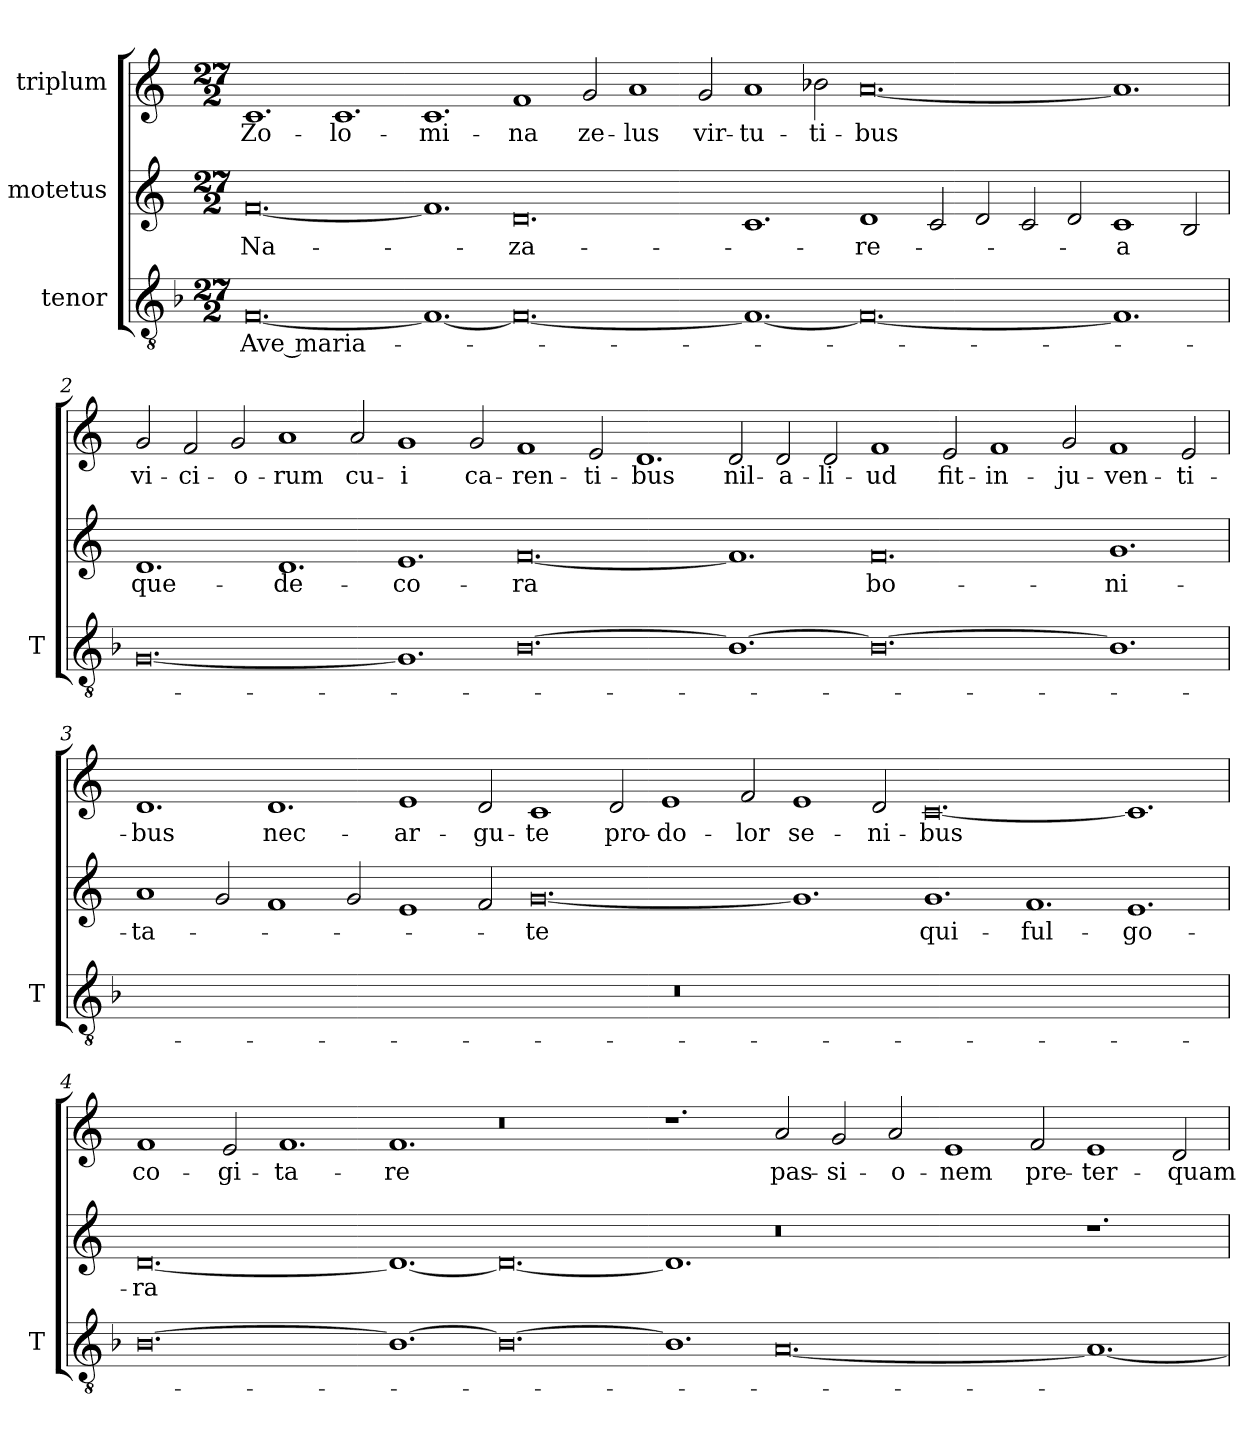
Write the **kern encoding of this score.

**kern	**text	**kern	**text	**kern	**text
*part3	*part3	*part2	*part2	*part1	*part1
*staff3	*staff3	*staff2	*staff2	*staff1	*staff1
*I"tenor	*	*I"motetus	*	*I"triplum	*
*I'T	*	*	*	*	*
*clefGv2	*	*clefG2	*	*clefG2	*
*k[b-]	*	*k[]	*	*k[]	*
*F:	*	*C:	*	*C:	*
*M27/2	*	*M27/2	*	*M27/2	*
=1	=1	=1	=1	=1	=1
[0.F/	Ave maria-	[0.f/	Na-	1.c/	Zo-
.	.	.	.	1.c/	-lo-
1.F/_	.	1.f/]	.	1.c/	-mi-
0.F/_	.	0.d/	-za-	1f/	-na
.	.	.	.	2g/	ze-
.	.	.	.	1a/	-lus
.	.	.	.	2g/	vir-
1.F/_	.	1.c/	.	1a/	-tu-
.	.	.	.	2b-X\	-ti-
0.F/_	.	1d/	-re-	[0.a/	-bus
.	.	2c/	.	.	.
.	.	2d/	.	.	.
.	.	2c/	.	.	.
.	.	2d/	.	.	.
1.F/]	.	1c/	-a	1.a/]	.
.	.	2B/	.	.	.
!!LO:LB:g=z
=2	=2	=2	=2	=2	=2
[0.G/	.	1.d/	que-	2g/	vi-
.	.	.	.	2f/	-ci-
.	.	.	.	2g/	-o-
.	.	1.d/	de-	1a/	-rum
.	.	.	.	2a/	cu-
1.G/]	.	1.e/	-co-	1g/	-i
.	.	.	.	2g/	ca-
[0.B-\	.	[0.f/	-ra	1f/	-ren-
.	.	.	.	2e/	-ti-
.	.	.	.	1.d/	-bus
1.B-\_	.	1.f/]	.	2d/	nil-
.	.	.	.	2d/	a-
.	.	.	.	2d/	-li-
0.B-\_	.	0.f/	bo-	1f/	-ud
.	.	.	.	2e/	fit-
.	.	.	.	1f/	in-
.	.	.	.	2g/	ju-
1.B-\]	.	1.g/	-ni-	1f/	-ven-
.	.	.	.	2e/	-ti-
!!LO:LB:g=z
=3	=3	=3	=3	=3	=3
2%27r	.	1a/	-ta-	1.d/	-bus
.	.	2g/	.	.	.
.	.	1f/	.	1.d/	nec-
.	.	2g/	.	.	.
.	.	1e/	.	1e/	ar-
.	.	2f/	.	2d/	-gu-
.	.	[0.g/	-te	1c/	-te
.	.	.	.	2d/	pro-
.	.	.	.	1e/	-do-
.	.	.	.	2f/	-lor
.	.	1.g/]	.	1e/	se-
.	.	.	.	2d/	-ni-
.	.	1.g/	qui-	[0.c/	-bus
.	.	1.f/	ful-	.	.
.	.	1.e/	-go-	1.c/]	.
!!LO:PB:g=z
=4	=4	=4	=4	=4	=4
[0.B-\	.	[0.d/	-ra	1f/	co-
.	.	.	.	2e/	-gi-
.	.	.	.	1.f/	-ta-
1.B-\_	.	1.d/_	.	1.f/	-re
0.B-\_	.	0.d/_	.	0.r	.
1.B-\]	.	1.d/]	.	1.r	.
[0.A/	.	0.r	.	2a/	pas-
.	.	.	.	2g/	-si-
.	.	.	.	2a/	-o-
.	.	.	.	1e/	-nem
.	.	.	.	2f/	pre-
1.A/_	.	1.r	.	1e/	-ter-
.	.	.	.	2d/	-quam
=	=	=	=	=	=
*-	*-	*-	*-	*-	*-
